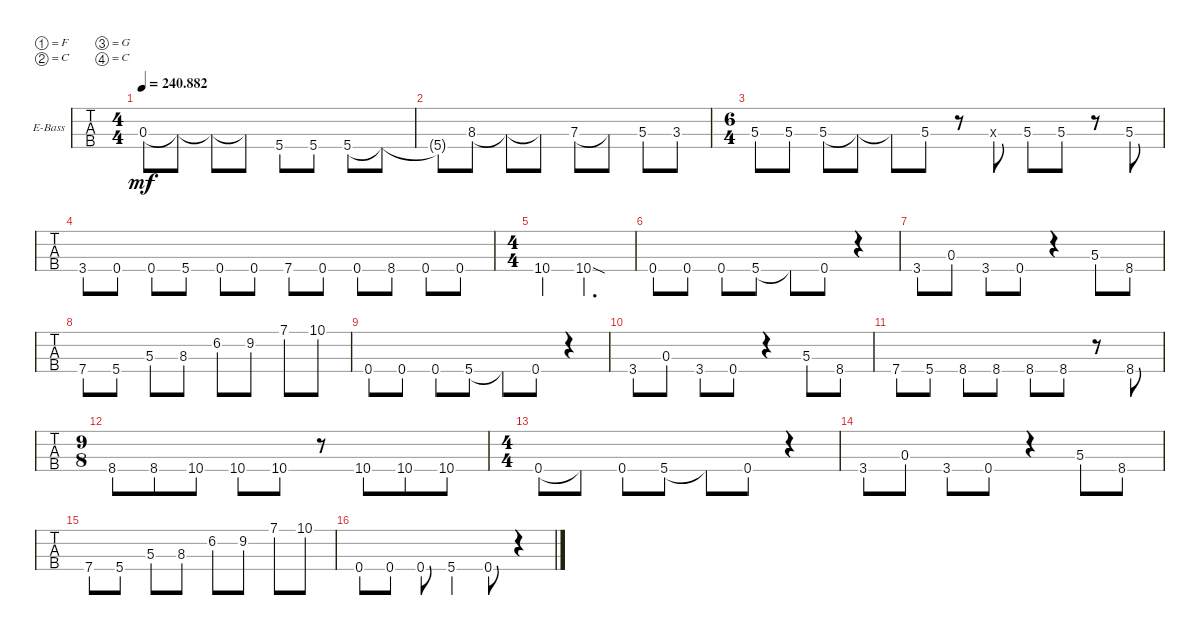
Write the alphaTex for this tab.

\bracketExtendMode groupsimilarinstruments
\firstSystemTrackNameOrientation horizontal
\otherSystemsTrackNameOrientation horizontal
\track ("Electric Bass" "E-Bass") {instrument electricbassfinger}
\staff {tabs}
\tuning (F2 C2 G1 C1)
\ts (4 4)
\tempo
240.882
\accidentals auto
\clef f4
\ottava regular
\simile none
\ks c
0.3.8{dy mf} 0.3{t}.8 0.3{t}.8 0.3{t}.8 5.4.8 5.4.8 5.4.8 5.4{t}.8 |
5.4{t}.8 8.3.8 8.3{t}.8 8.3{t}.8 7.3.8 7.3{t}.8 5.3.8 3.3.8 |
\ts (6 4)
5.3.8 5.3.8 5.3.8 5.3{t}.8 5.3{t}.8 5.3.8 r.8 0.3{x}.8 5.3.8 5.3.8 r.8 5.3.8 |
3.4.8 0.4.8 0.4.8 5.4.8 0.4.8 0.4.8 7.4.8 0.4.8 0.4.8 8.4.8 0.4.8 0.4.8 |
\ts (4 4)
10.4.4 10.4{sod}.2{d} |
0.4.8 0.4.8 0.4.8 5.4.8 5.4{t}.8 0.4.8 r.4 |
3.4.8 0.3.8 3.4.8 0.4.8 r.4 5.3.8 8.4.8 |
7.4.8 5.4.8 5.3.8 8.3.8 6.2.8 9.2.8 7.1.8 10.1.8 |
0.4.8 0.4.8 0.4.8 5.4.8 5.4{t}.8 0.4.8 r.4 |
3.4.8 0.3.8 3.4.8 0.4.8 r.4 5.3.8 8.4.8 |
7.4.8 5.4.8 8.4.8 8.4.8 8.4.8 8.4.8 r.8 8.4.8 |
\ts (9 8)
8.4.8 8.4.8 10.4.8 10.4.8 10.4.8 r.8 10.4.8 10.4.8 10.4.8 |
\ts (4 4)
0.4.8 0.4{t}.8 0.4.8 5.4.8 5.4{t}.8 0.4.8 r.4 |
3.4.8 0.3.8 3.4.8 0.4.8 r.4 5.3.8 8.4.8 |
7.4.8 5.4.8 5.3.8 8.3.8 6.2.8 9.2.8 7.1.8 10.1.8 |
0.4.8 0.4.8 0.4.8 5.4.4 0.4.8 r.4
